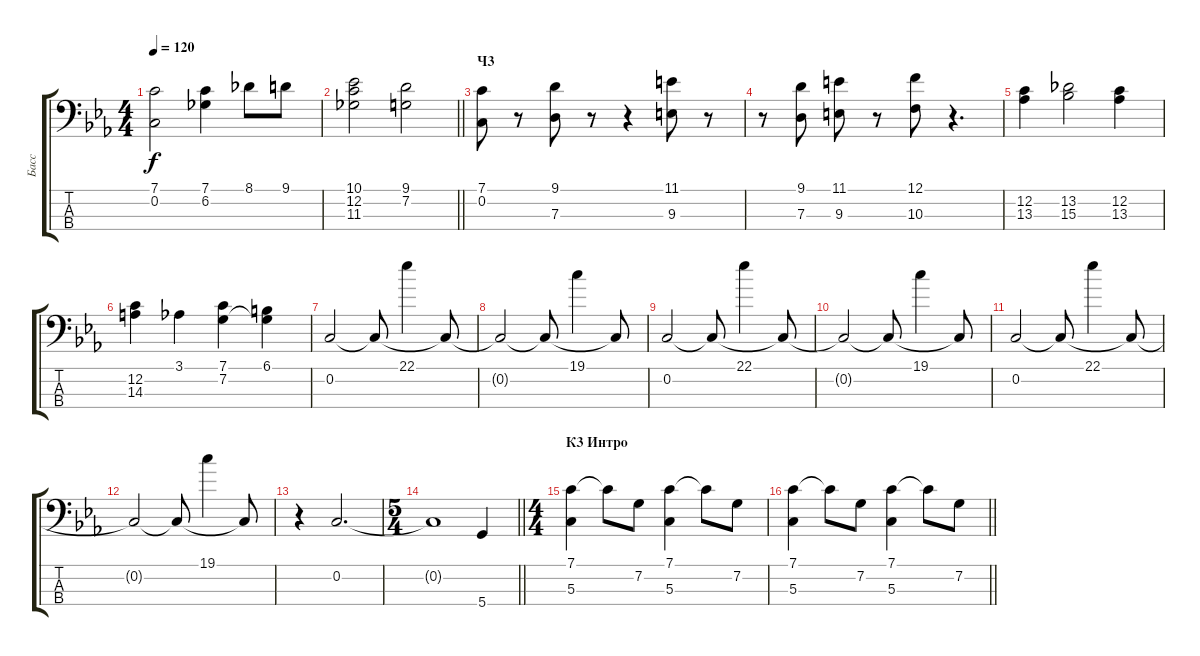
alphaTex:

\track ("Басс" "Басс") {instrument electricbassfinger}
\staff {score tabs}
\tuning (F2 C2 G1 D1) {hide}
\ts (4 4)
\tempo 120
\clef f4
\ks cminor
(7.1 0.2).2{dy f} (7.1 6.2).4 8.1.8 9.1.8 |
\barLineRight lightlight
(10.1 12.2 11.3).2 (9.1 7.2).2 |
\section ("" "Ч3")
(7.1 0.2).8 r.8 (9.1 7.3).8 r.8 r.4 (11.1 9.3).8 r.8 |
r.8 (9.1 7.3).8 (11.1 9.3).8 r.8 (12.1 10.3).8 r.4{d} |
(12.2 13.3).4 (13.2 15.3).2 (12.2 13.3).4 |
(12.2 14.3).4 3.1.4 (7.1 7.2).4 (6.1 7.2{t}).4 |
0.2.2 0.2{t}.8 22.1.4 0.2{t}.8 |
0.2{t}.2 0.2{t}.8 19.1.4 0.2{t}.8 |
0.2.2 0.2{t}.8 22.1.4 0.2{t}.8 |
0.2{t}.2 0.2{t}.8 19.1.4 0.2{t}.8 |
0.2.2 0.2{t}.8 22.1.4 0.2{t}.8 |
0.2{t}.2 0.2{t}.8 19.1.4 0.2{t}.8 |
r.4 0.2.2{d} |
\ts (5 4)
\barLineRight lightlight
0.2{t}.1 5.4.4 |
\ts (4 4)
\section ("" "К3 Интро")
(7.1 5.3).4 7.1{t}.8 7.2.8 (7.1 5.3).4 7.1{t}.8 7.2.8 |
\barLineRight lightlight
(7.1 5.3).4 7.1{t}.8 7.2.8 (7.1 5.3).4 7.1{t}.8 7.2.8
